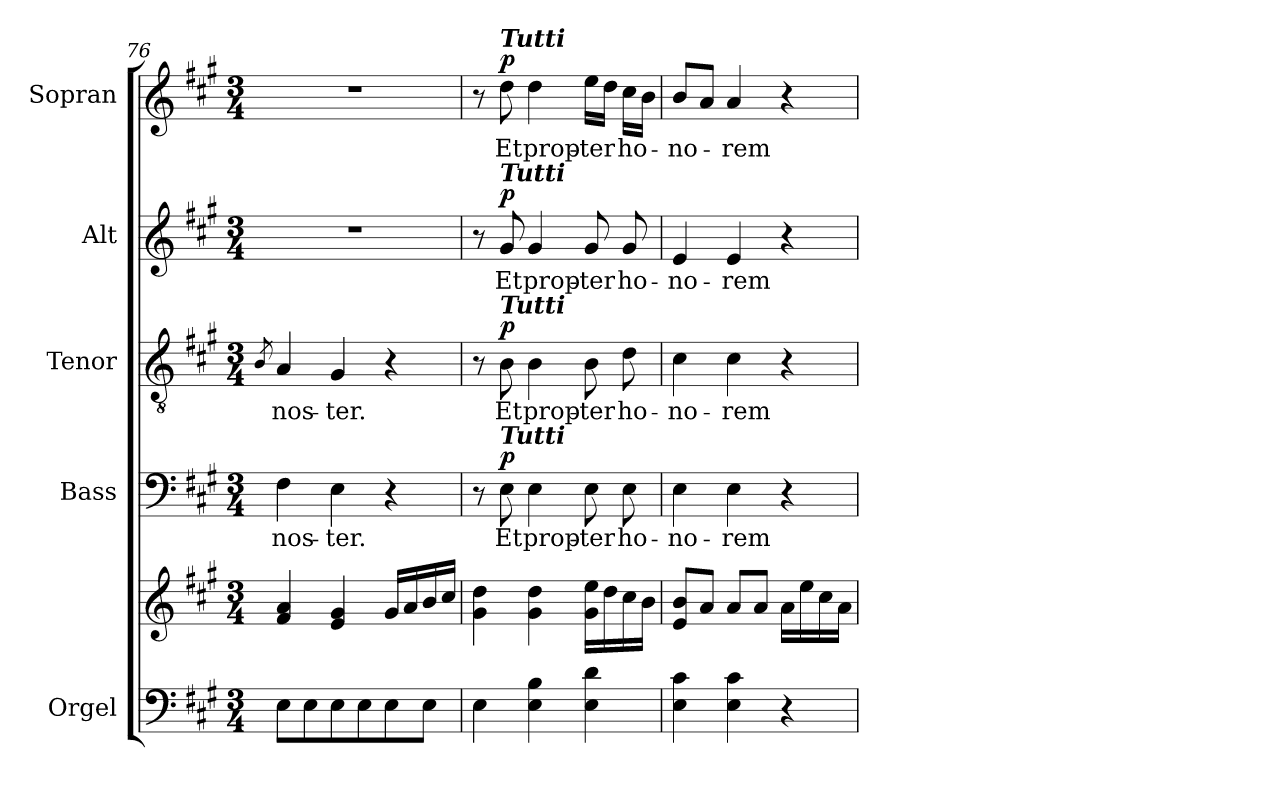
**kern	**kern	**kern	**text	**dynam	**kern	**text	**dynam	**kern	**text	**dynam	**kern	**text	**dynam
*part5	*part5	*part4	*part4	*part4	*part3	*part3	*part3	*part2	*part2	*part2	*part1	*part1	*part1
*staff6	*staff5	*staff4	*staff4	*staff4	*staff3	*staff3	*staff3	*staff2	*staff2	*staff2	*staff1	*staff1	*staff1
*I"Orgel	*	*I"Bass	*	*	*I"Tenor	*	*	*I"Alt	*	*	*I"Sopran	*	*
*I'Org.	*	*I'B	*	*	*I'T	*	*	*I'A	*	*	*I'S	*	*
*clefF4	*clefG2	*clefF4	*	*	*clefGv2	*	*	*clefG2	*	*	*clefG2	*	*
*k[f#c#g#]	*k[f#c#g#]	*k[f#c#g#]	*	*	*k[f#c#g#]	*	*	*k[f#c#g#]	*	*	*k[f#c#g#]	*	*
*A:	*A:	*A:	*	*	*A:	*	*	*A:	*	*	*A:	*	*
*M3/4	*M3/4	*M3/4	*	*	*M3/4	*	*	*M3/4	*	*	*M3/4	*	*
=76	=76	=76	=76	=76	=76	=76	=76	=76	=76	=76	=76	=76	=76
.	.	.	.	.	8qB/	.	.	.	.	.	.	.	.
!	!	!	!LO:LY:b	!	!	!LO:LY:b	!	!	!	!	!	!	!
8E\L	4f#/ 4a/	4F#\	nos-	.	4A/	nos-	.	2.r	.	.	2.r	.	.
8E\	.	.	.	.	.	.	.	.	.	.	.	.	.
!	!	!	!LO:LY:b	!	!	!LO:LY:b	!	!	!	!	!	!	!
8E\	4e/ 4g#/	4E\	-ter.	.	4G#/	-ter.	.	.	.	.	.	.	.
8E\	.	.	.	.	.	.	.	.	.	.	.	.	.
8E\	16g#/LL	4r	.	.	4r	.	.	.	.	.	.	.	.
.	16a/	.	.	.	.	.	.	.	.	.	.	.	.
8E\J	16b/	.	.	.	.	.	.	.	.	.	.	.	.
.	16cc#/JJ	.	.	.	.	.	.	.	.	.	.	.	.
!!LO:PB:g=z
=77	=77	=77	=77	=77	=77	=77	=77	=77	=77	=77	=77	=77	=77
4E\	4g#\ 4dd\	8r	.	.	8r	.	.	8r	.	.	8r	.	.
!	!	!	!	!	!	!	!	!	!	!	!LO:TX:a:Bi:t=Tutti	!	!
!	!	!	!	!	!	!	!	!LO:TX:a:Bi:t=Tutti	!	!	!	!	!
!	!	!	!	!	!LO:TX:a:Bi:t=Tutti	!	!	!	!	!	!	!	!
!	!	!LO:TX:a:Bi:t=Tutti	!	!	!	!	!	!	!	!	!	!	!
!	!	!	!LO:LY:b	!LO:DY:a	!	!LO:LY:b	!LO:DY:a	!	!LO:LY:b	!LO:DY:a	!	!LO:LY:b	!LO:DY:a
.	.	8E\	Et	p	8B\	Et	p	8g#/	Et	p	8dd\	Et	p
!	!	!	!LO:LY:b	!	!	!LO:LY:b	!	!	!LO:LY:b	!	!	!LO:LY:b	!
4E\ 4B\	4g#\ 4dd\	4E\	prop-	.	4B\	prop-	.	4g#/	prop-	.	4dd\	prop-	.
!	!	!	!LO:LY:b	!	!	!LO:LY:b	!	!	!LO:LY:b	!	!	!LO:LY:b	!
4E\ 4d\	16g#\ 16ee\LL	8E\	-ter	.	8B\	-ter	.	8g#/	-ter	.	16ee\LL	-ter	.
.	16dd\	.	.	.	.	.	.	.	.	.	16dd\JJ	.	.
!	!	!	!LO:LY:b	!	!	!LO:LY:b	!	!	!LO:LY:b	!	!	!LO:LY:b	!
.	16cc#\	8E\	ho-	.	8d\	ho-	.	8g#/	ho-	.	16cc#\LL	ho-	.
.	16b\JJ	.	.	.	.	.	.	.	.	.	16b\JJ	.	.
=78	=78	=78	=78	=78	=78	=78	=78	=78	=78	=78	=78	=78	=78
!	!	!	!LO:LY:b	!	!	!LO:LY:b	!	!	!LO:LY:b	!	!	!LO:LY:b	!
4E\ 4c#\	8e/ 8b/L	4E\	-no-	.	4c#\	-no-	.	4e/	-no-	.	8b/L	-no-	.
.	8a/J	.	.	.	.	.	.	.	.	.	8a/J	.	.
!	!	!	!LO:LY:b	!	!	!LO:LY:b	!	!	!LO:LY:b	!	!	!LO:LY:b	!
4E\ 4c#\	8a/L	4E\	-rem	.	4c#\	-rem	.	4e/	-rem	.	4a/	-rem	.
.	8a/J	.	.	.	.	.	.	.	.	.	.	.	.
4r	16a\LL	4r	.	.	4r	.	.	4r	.	.	4r	.	.
.	16ee\	.	.	.	.	.	.	.	.	.	.	.	.
.	16cc#\	.	.	.	.	.	.	.	.	.	.	.	.
.	16a\JJ	.	.	.	.	.	.	.	.	.	.	.	.
=	=	=	=	=	=	=	=	=	=	=	=	=	=
*-	*-	*-	*-	*-	*-	*-	*-	*-	*-	*-	*-	*-	*-
